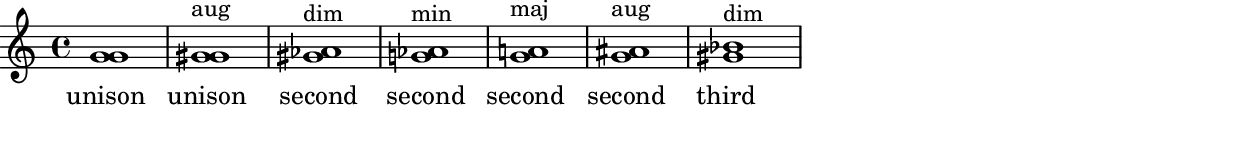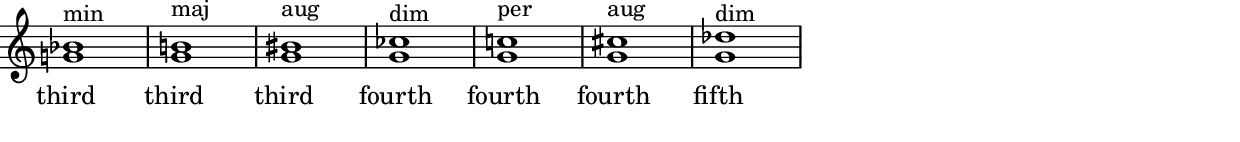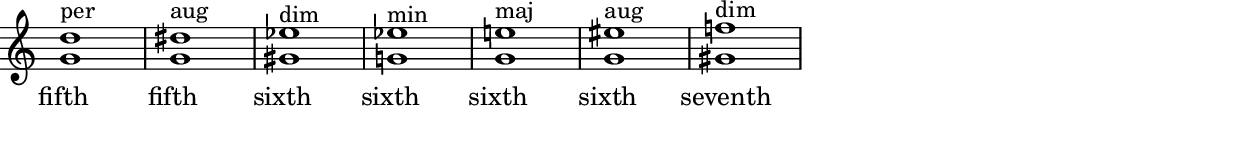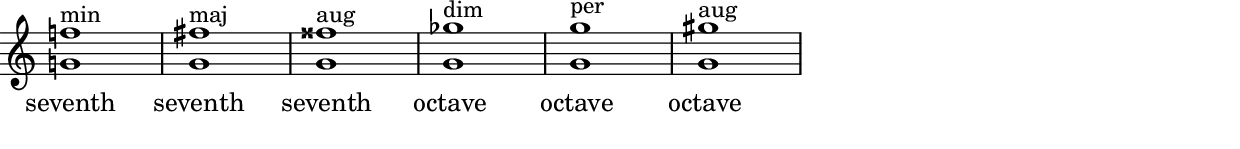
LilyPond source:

%% Generated by lilypond-book.py
%% Options: [exampleindent=10.16\mm,indent=0\mm,line-width=160\mm,quote]
\include "lilypond-book-preamble.ly"


% ****************************************************************
% Start cut-&-pastable-section
% ****************************************************************



\paper {
  indent = 0\mm
  line-width = 160\mm
  % offset the left padding, also add 1mm as lilypond creates cropped
  % images with a little space on the right
  line-width = #(- line-width (* mm  3.000000) (* mm 1))
  line-width = 160\mm - 2.0 * 10.16\mm
  % offset the left padding, also add 1mm as lilypond creates cropped
  % images with a little space on the right
  line-width = #(- line-width (* mm  3.000000) (* mm 1))
}

\layout {
  
}





% ****************************************************************
% ly snippet:
% ****************************************************************
\sourcefileline 4400
<<
\context Voice \relative c'' {
% Prime or unison
  < g g >1
  < g gis >^"aug"
% Second
  < gis as >^"dim"
  < g! as >^"min"
  < g a! >^"maj"
  < g ais >^"aug"
% Third
  < gis bes >^"dim"
  < g! bes >^"min"
  < g b! >^"maj"
  < g bis >^"aug"
% Fourth
  < g ces >^"dim"
  < g c! >^"per"
  < g cis >^"aug"
% Fifth
  < g des' >^"dim"
  < g d' >^"per"
  < g dis' >^"aug"
% Sixth
  < gis es' >^"dim"
  < g! es' >^"min"
  < g e'! >^"maj"
  < g eis' >^"aug"
% Seventh
  < gis f'! >^"dim"
  < g! f'! >^"min"
  < g fis' >^"maj"
  < g fisis' >^"aug"
% Octave
  < g ges' >^"dim"
  < g g' >^"per"
  < g gis' >^"aug"
}
\context Lyrics \lyrics {
  "unison " "unison "
  "second " "second " "second " "second "
  "third  " "third  " "third  " "third  "
  "fourth " "fourth " "fourth "
  "fifth  " "fifth  " "fifth  "
  "sixth  " "sixth  " "sixth  " "sixth  "
  "seventh" "seventh" "seventh" "seventh"
  "octave " "octave " "octave "
}
>>



% ****************************************************************
% end ly snippet
% ****************************************************************
